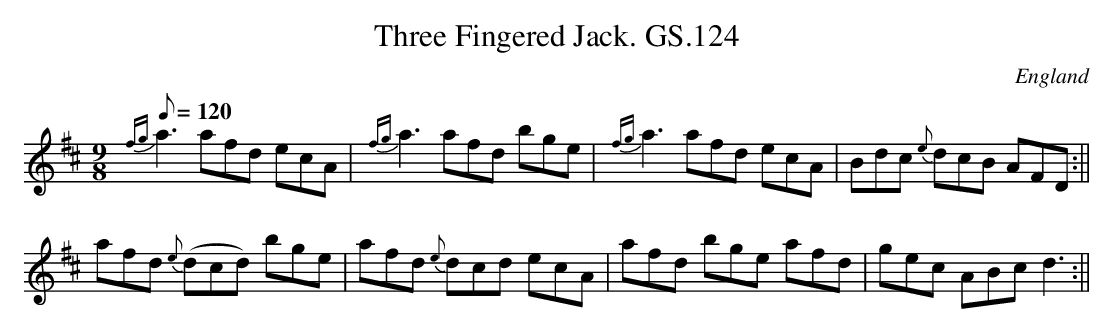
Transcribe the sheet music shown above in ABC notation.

X:1
T:Three Fingered Jack. GS.124
M:9/8
L:1/8
Q:120
O:England
K:D major
{fg}a3 afd ecA | {fg} a3 afd bge | {fg}a3 afd ecA | Bdc {e}dcB AFD :||!
afd {e}(dcd) bge | afd {e}dcd ecA | afd bge afd | gec ABc d3  :||
